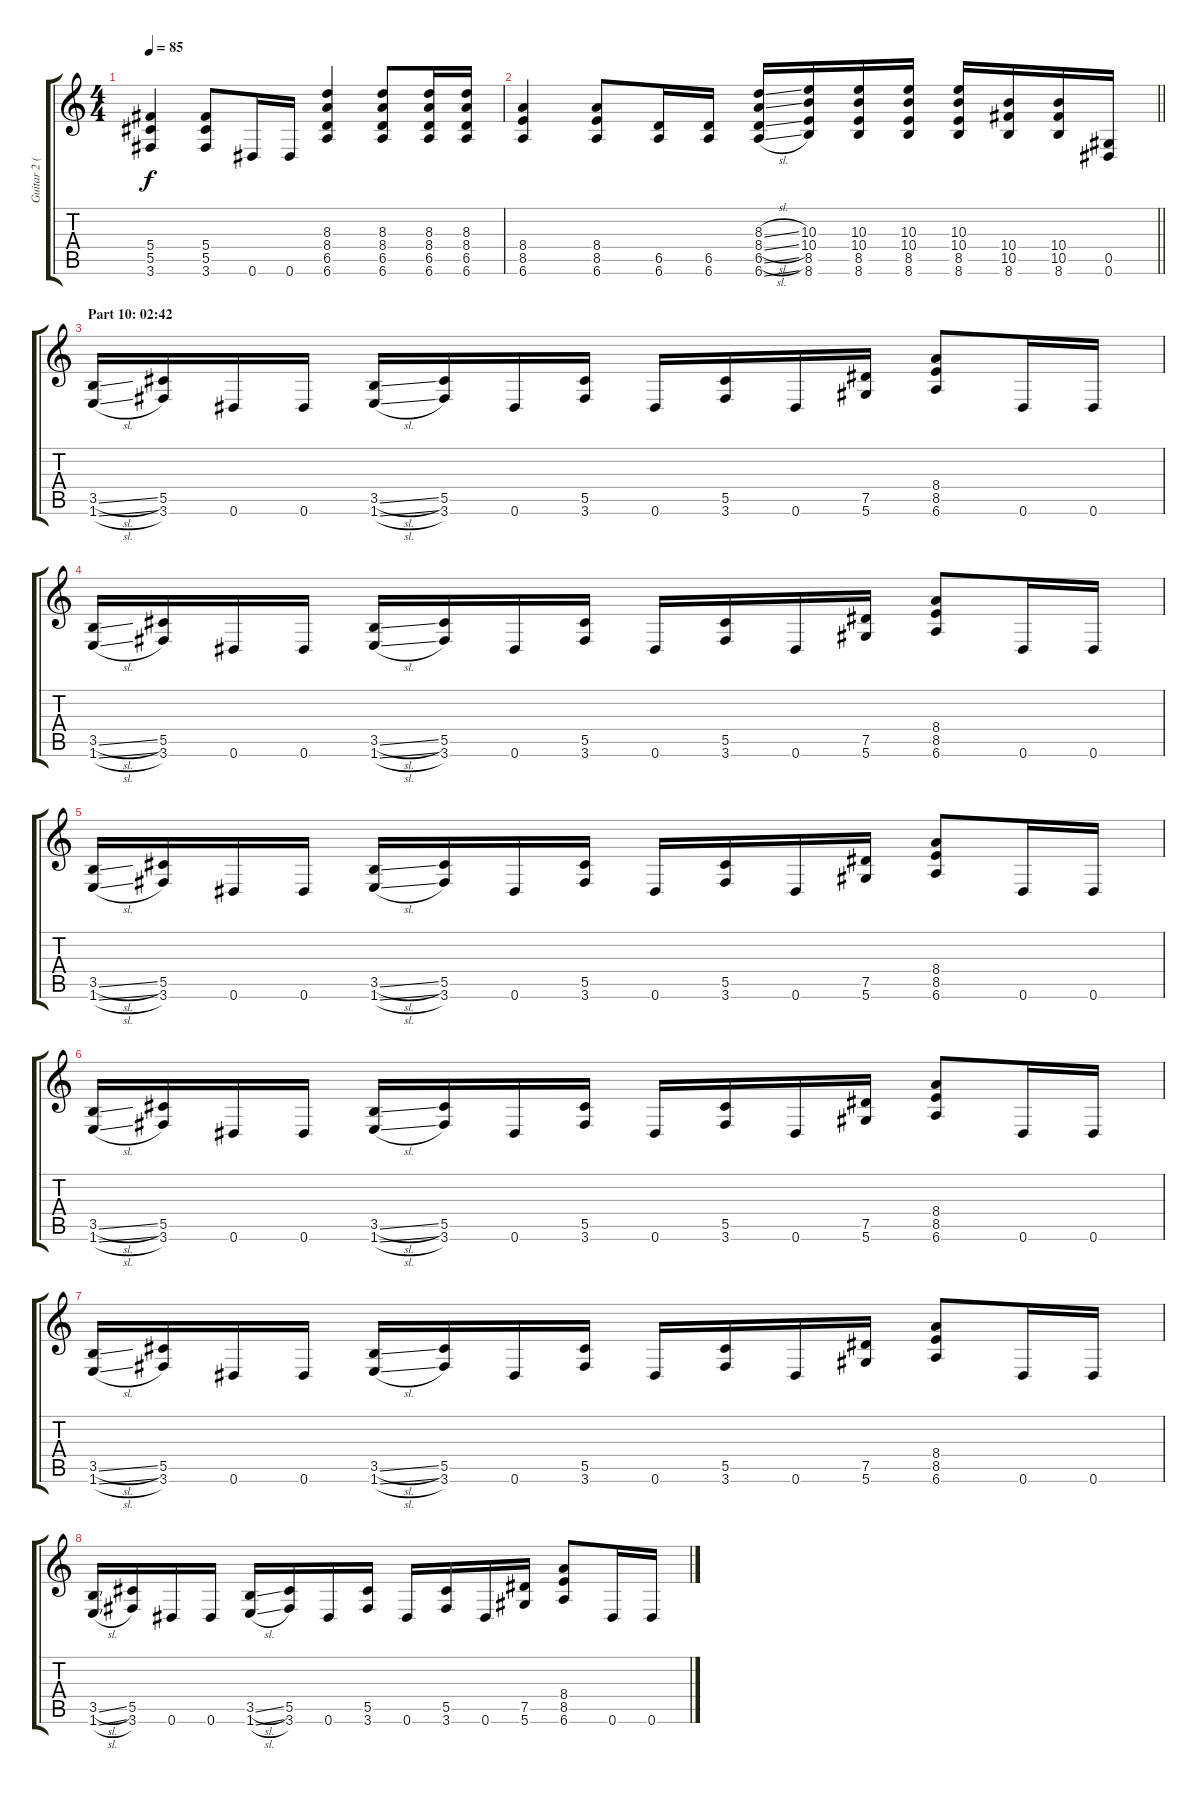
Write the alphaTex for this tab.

\track ("Guitar 2 (Distortion)" "Guitar 2 (") {instrument distortionguitar}
\staff {score tabs}
\tuning (Eb4 Bb3 Gb3 Db3 Ab2 Eb2) {hide}
\ts (4 4)
\tempo 85
\clef g2
\ks c
(5.4 5.5 3.6).4{dy f} (5.4 5.5 3.6).8 0.6.16 0.6.16 (8.3 8.4 6.5 6.6).4 (8.3 8.4 6.5 6.6).8 (8.3 8.4 6.5 6.6).16 (8.3 8.4 6.5 6.6).16 |
\barLineRight lightlight
(8.4 8.5 6.6).4 (8.4 8.5 6.6).8 (6.5 6.6).16 (6.5 6.6).16 (8.3{sl} 8.4{sl} 6.5{sl} 6.6{sl}).16 (10.3 10.4 8.5 8.6).16 (10.3 10.4 8.5 8.6).16 (10.3 10.4 8.5 8.6).16 (10.3 10.4 8.5 8.6).16 (10.4 10.5 8.6).16 (10.4 10.5 8.6).16 (0.5 0.6).16 |
\section ("" "Part 10: 02:42")
(3.5{sl} 1.6{sl}).16 (5.5 3.6).16 0.6.16 0.6.16 (3.5{sl} 1.6{sl}).16 (5.5 3.6).16 0.6.16 (5.5 3.6).16 0.6.16 (5.5 3.6).16 0.6.16 (7.5 5.6).16 (8.4 8.5 6.6).8 0.6.16 0.6.16 |
(3.5{sl} 1.6{sl}).16 (5.5 3.6).16 0.6.16 0.6.16 (3.5{sl} 1.6{sl}).16 (5.5 3.6).16 0.6.16 (5.5 3.6).16 0.6.16 (5.5 3.6).16 0.6.16 (7.5 5.6).16 (8.4 8.5 6.6).8 0.6.16 0.6.16 |
(3.5{sl} 1.6{sl}).16 (5.5 3.6).16 0.6.16 0.6.16 (3.5{sl} 1.6{sl}).16 (5.5 3.6).16 0.6.16 (5.5 3.6).16 0.6.16 (5.5 3.6).16 0.6.16 (7.5 5.6).16 (8.4 8.5 6.6).8 0.6.16 0.6.16 |
(3.5{sl} 1.6{sl}).16 (5.5 3.6).16 0.6.16 0.6.16 (3.5{sl} 1.6{sl}).16 (5.5 3.6).16 0.6.16 (5.5 3.6).16 0.6.16 (5.5 3.6).16 0.6.16 (7.5 5.6).16 (8.4 8.5 6.6).8 0.6.16 0.6.16 |
(3.5{sl} 1.6{sl}).16 (5.5 3.6).16 0.6.16 0.6.16 (3.5{sl} 1.6{sl}).16 (5.5 3.6).16 0.6.16 (5.5 3.6).16 0.6.16 (5.5 3.6).16 0.6.16 (7.5 5.6).16 (8.4 8.5 6.6).8 0.6.16 0.6.16 |
(3.5{sl} 1.6{sl}).16 (5.5 3.6).16 0.6.16 0.6.16 (3.5{sl} 1.6{sl}).16 (5.5 3.6).16 0.6.16 (5.5 3.6).16 0.6.16 (5.5 3.6).16 0.6.16 (7.5 5.6).16 (8.4 8.5 6.6).8 0.6.16 0.6.16
